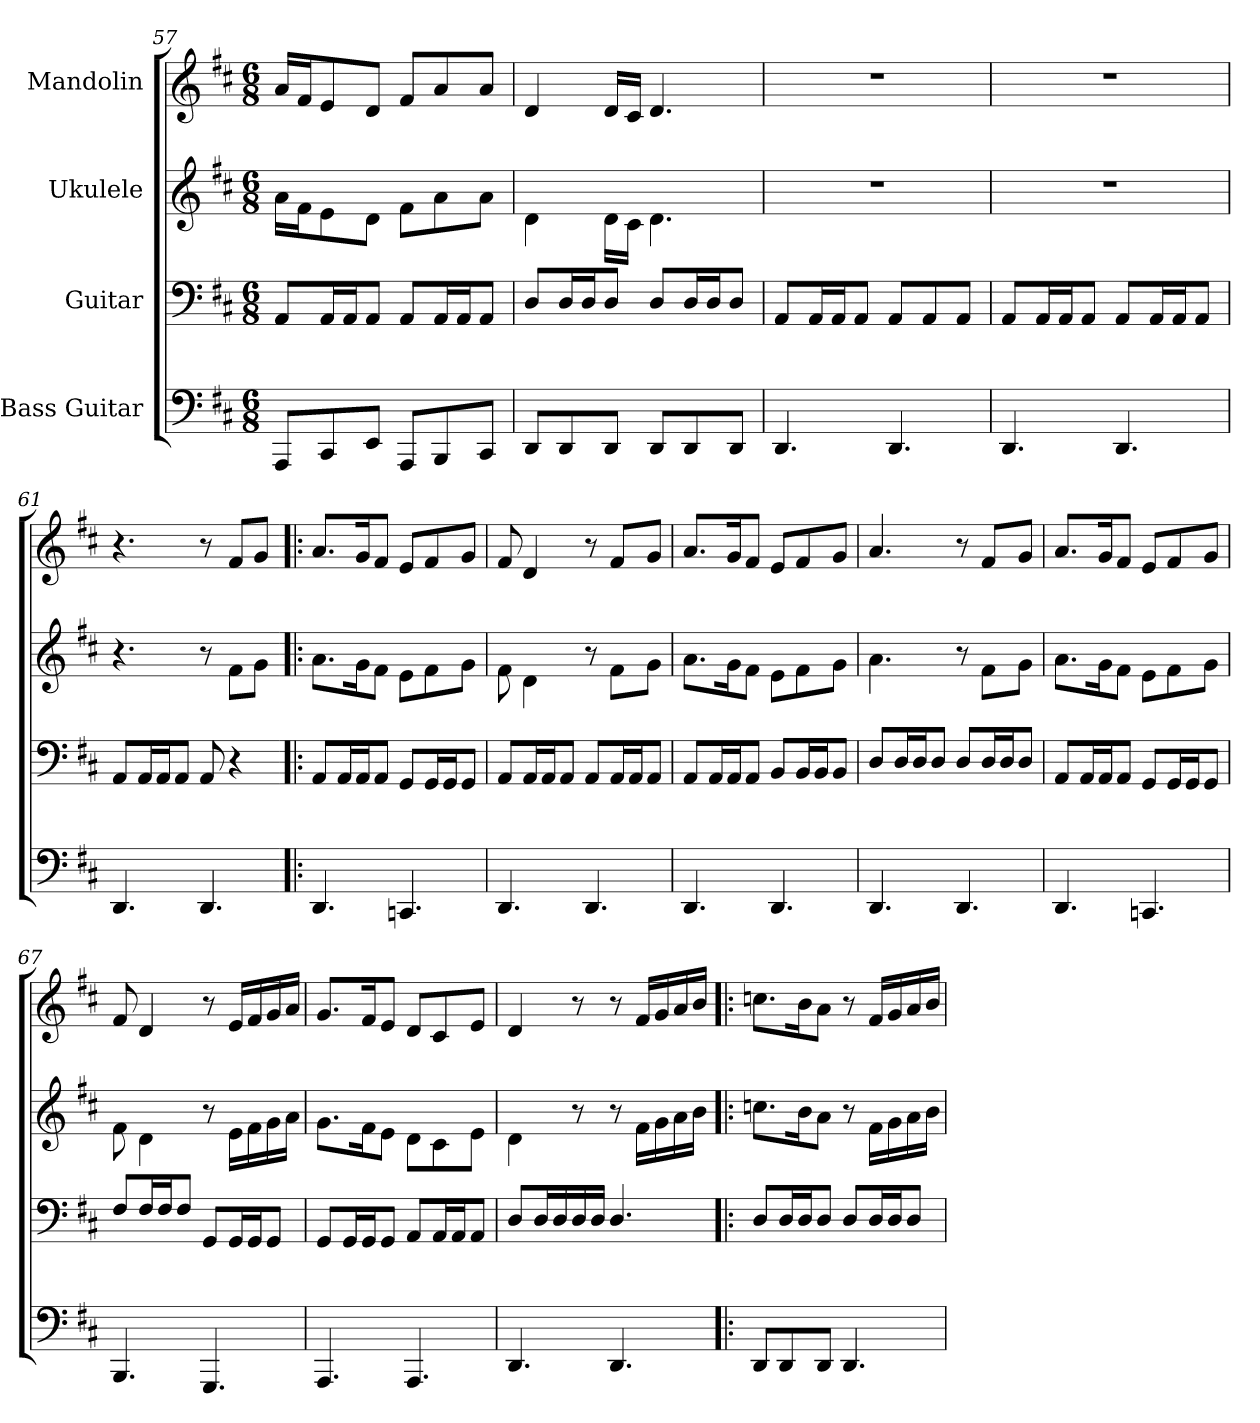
**kern	**kern	**kern	**kern
*part4	*part3	*part2	*part1
*staff4	*staff3	*staff2	*staff1
*I"Bass Guitar	*I"Guitar	*I"Ukulele	*I"Mandolin
!!LO:LB:g=z
*	*	*	*clefG2
*k[f#c#]	*k[f#c#]	*k[f#c#]	*k[f#c#]
*D:	*D:	*D:	*D:
*M6/8	*M6/8	*M6/8	*M6/8
=57	=57	=57	=57
8AAAi/L	8AAj/L	16aZ\LL	16aV/LL
.	.	16f#Z\J	16f#V/J
8CC#i/	16AAj/L	8eZ\	8eV/
.	16AAj/J	.	.
8EEi/J	8AAj/J	8dZ\J	8dV/J
8AAAi/L	8AAj/L	8f#Z\L	8f#V/L
8BBBi/	16AAj/L	8aZ\	8aV/
.	16AAj/J	.	.
8CC#i/J	8AAj/J	8aZ\J	8aV/J
=58	=58	=58	=58
8DDi/L	8Dj/L	4dZ\	4dV/
8DDi/	16Dj/L	.	.
.	16Dj/J	.	.
8DDi/J	8Dj/J	16dZ\LL	16dV/LL
.	.	16c#Z\JJ	16c#V/JJ
8DDi/L	8Dj/L	4.dZ\	4.dV/
8DDi/	16Dj/L	.	.
.	16Dj/J	.	.
8DDi/J	8Dj/J	.	.
=59	=59	=59	=59
!	!	!LO:N:vis=1	!LO:N:vis=1
4.DDi/	8AAj/L	2.r	2.r
.	16AAj/L	.	.
.	16AAj/J	.	.
.	8AAj/J	.	.
4.DDi/	8AAj/L	.	.
.	8AAj/	.	.
.	8AAj/J	.	.
=60	=60	=60	=60
!	!	!LO:N:vis=1	!LO:N:vis=1
4.DDi/	8AAj/L	2.r	2.r
.	16AAj/L	.	.
.	16AAj/J	.	.
.	8AAj/J	.	.
4.DDi/	8AAj/L	.	.
.	16AAj/L	.	.
.	16AAj/J	.	.
.	8AAj/J	.	.
=61	=61	=61	=61
4.DDi/	8AAj/L	4.r	4.r
.	16AAj/L	.	.
.	16AAj/J	.	.
.	8AAj/J	.	.
4.DDi/	8AAj/	8r	8r
.	4r	8f#Z\L	8f#V/L
.	.	8gZ\J	8gV/J
!!LO:LB:g=z
=62!|:	=62!|:	=62!|:	=62!|:
4.DDi/	8AAj/L	8.aZ\L	8.aV/L
.	16AAj/L	.	.
.	16AAj/J	16gZ\k	16gV/k
.	8AAj/J	8f#Z\J	8f#V/J
4.CCi/	8GGj/L	8eZ\L	8eV/L
.	16GGj/L	8f#Z\	8f#V/
.	16GGj/J	.	.
.	8GGj/J	8gZ\J	8gV/J
=63	=63	=63	=63
4.DDi/	8AAj/L	8f#Z\	8f#V/
.	16AAj/L	4dZ\	4dV/
.	16AAj/J	.	.
.	8AAj/J	.	.
4.DDi/	8AAj/L	8r	8r
.	16AAj/L	8f#Z\L	8f#V/L
.	16AAj/J	.	.
.	8AAj/J	8gZ\J	8gV/J
=64	=64	=64	=64
4.DDi/	8AAj/L	8.aZ\L	8.aV/L
.	16AAj/L	.	.
.	16AAj/J	16gZ\k	16gV/k
.	8AAj/J	8f#Z\J	8f#V/J
4.DDi/	8BBj/L	8eZ\L	8eV/L
.	16BBj/L	8f#Z\	8f#V/
.	16BBj/J	.	.
.	8BBj/J	8gZ\J	8gV/J
=65	=65	=65	=65
4.DDi/	8Dj/L	4.aZ\	4.aV/
.	16Dj/L	.	.
.	16Dj/J	.	.
.	8Dj/J	.	.
4.DDi/	8Dj/L	8r	8r
.	16Dj/L	8f#Z\L	8f#V/L
.	16Dj/J	.	.
.	8Dj/J	8gZ\J	8gV/J
=66	=66	=66	=66
4.DDi/	8AAj/L	8.aZ\L	8.aV/L
.	16AAj/L	.	.
.	16AAj/J	16gZ\k	16gV/k
.	8AAj/J	8f#Z\J	8f#V/J
4.CCi/	8GGj/L	8eZ\L	8eV/L
.	16GGj/L	8f#Z\	8f#V/
.	16GGj/J	.	.
.	8GGj/J	8gZ\J	8gV/J
!!LO:PB:g=z
=67	=67	=67	=67
4.BBBi/	8F#j/L	8f#Z\	8f#V/
.	16F#j/L	4dZ\	4dV/
.	16F#j/J	.	.
.	8F#j/J	.	.
4.GGGi/	8GGj/L	8r	8r
.	16GGj/L	16eZ\LL	16eV/LL
.	16GGj/J	16f#Z\	16f#V/
.	8GGj/J	16gZ\	16gV/
.	.	16aZ\JJ	16aV/JJ
=68	=68	=68	=68
4.AAAi/	8GGj/L	8.gZ\L	8.gV/L
.	16GGj/L	.	.
.	16GGj/J	16f#Z\k	16f#V/k
.	8GGj/J	8eZ\J	8eV/J
4.AAAi/	8AAj/L	8dZ\L	8dV/L
.	16AAj/L	8c#Z\	8c#V/
.	16AAj/J	.	.
.	8AAj/J	8eZ\J	8eV/J
=69	=69	=69	=69
4.DDi/	8Dj/L	4dZ\	4dV/
.	16Dj/L	.	.
.	16Dj/	.	.
.	16Dj/	8r	8r
.	16Dj/JJ	.	.
4.DDi/	4.Dj/	8r	8r
.	.	16f#Z\LL	16f#V/LL
.	.	16gZ\	16gV/
.	.	16aZ\	16aV/
.	.	16bZ\JJ	16bV/JJ
=70!|:	=70!|:	=70!|:	=70!|:
8DDi/L	8Dj/L	8.ccZ\L	8.ccnV\L
8DDi/	16Dj/L	.	.
.	16Dj/J	16bZ\k	16bV\k
8DDi/J	8Dj/J	8aZ\J	8aV\J
4.DDi/	8Dj/L	8r	8r
.	16Dj/L	16f#Z\LL	16f#V/LL
.	16Dj/J	16gZ\	16gV/
.	8Dj/J	16aZ\	16aV/
.	.	16bZ\JJ	16bV/JJ
=	=	=	=
*-	*-	*-	*-
